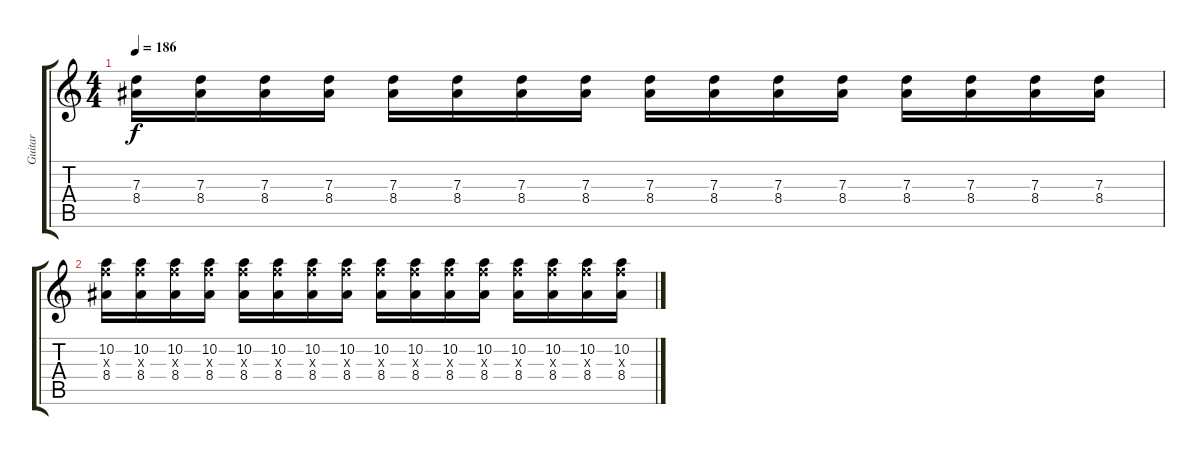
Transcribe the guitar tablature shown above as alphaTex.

\track ("Guitar" "Guitar") {instrument distortionguitar}
\staff {score tabs}
\tuning (E4 B3 G3 D3 A2 D2) {hide}
\ts (4 4)
\tempo 186
\clef g2
\ks c
(7.3 8.4).16{dy f} (7.3 8.4).16 (7.3 8.4).16 (7.3 8.4).16 (7.3 8.4).16 (7.3 8.4).16 (7.3 8.4).16 (7.3 8.4).16 (7.3 8.4).16 (7.3 8.4).16 (7.3 8.4).16 (7.3 8.4).16 (7.3 8.4).16 (7.3 8.4).16 (7.3 8.4).16 (7.3 8.4).16 |
(10.2 10.3{x} 8.4).16 (10.2 10.3{x} 8.4).16 (10.2 10.3{x} 8.4).16 (10.2 10.3{x} 8.4).16 (10.2 10.3{x} 8.4).16 (10.2 10.3{x} 8.4).16 (10.2 10.3{x} 8.4).16 (10.2 10.3{x} 8.4).16 (10.2 10.3{x} 8.4).16 (10.2 10.3{x} 8.4).16 (10.2 10.3{x} 8.4).16 (10.2 10.3{x} 8.4).16 (10.2 10.3{x} 8.4).16 (10.2 10.3{x} 8.4).16 (10.2 10.3{x} 8.4).16 (10.2 10.3{x} 8.4).16
